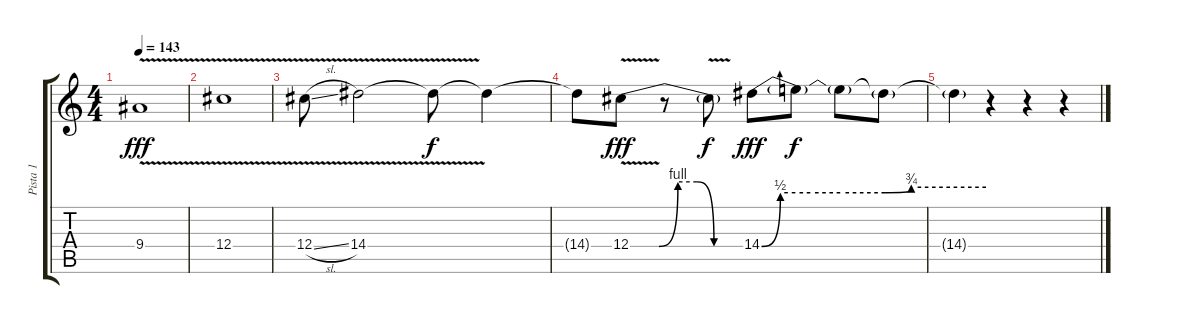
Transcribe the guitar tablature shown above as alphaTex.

\track ("Pista 1" "Pista 1") {instrument overdrivenguitar}
\staff {score tabs}
\tuning (Eb4 Bb3 Gb3 Db3 Ab2 Eb2) {hide}
\ts (4 4)
\tempo 143
\clef g2
\ks c
9.4{v}.1{dy fff} |
12.4{v}.1 |
12.4{v sl}.8 14.4{v}.2 14.4{t}.8{dy f} 14.4{t}.4 |
14.4{t}.8 12.4{be (custom 0 0 15 0 25 4 35 4 44 0 60 0) v}.8{dy fff} r.8 12.4{t}.8{dy f} 14.4{be (custom 0 0 5 2 7 2 9 2 13 2 21 2 33 2 40 3 60 3)}.8{dy fff} 14.4{t}.8{dy f} 14.4{t}.8 14.4{t}.8 |
14.4{t}.4 r.4 r.4 r.4
